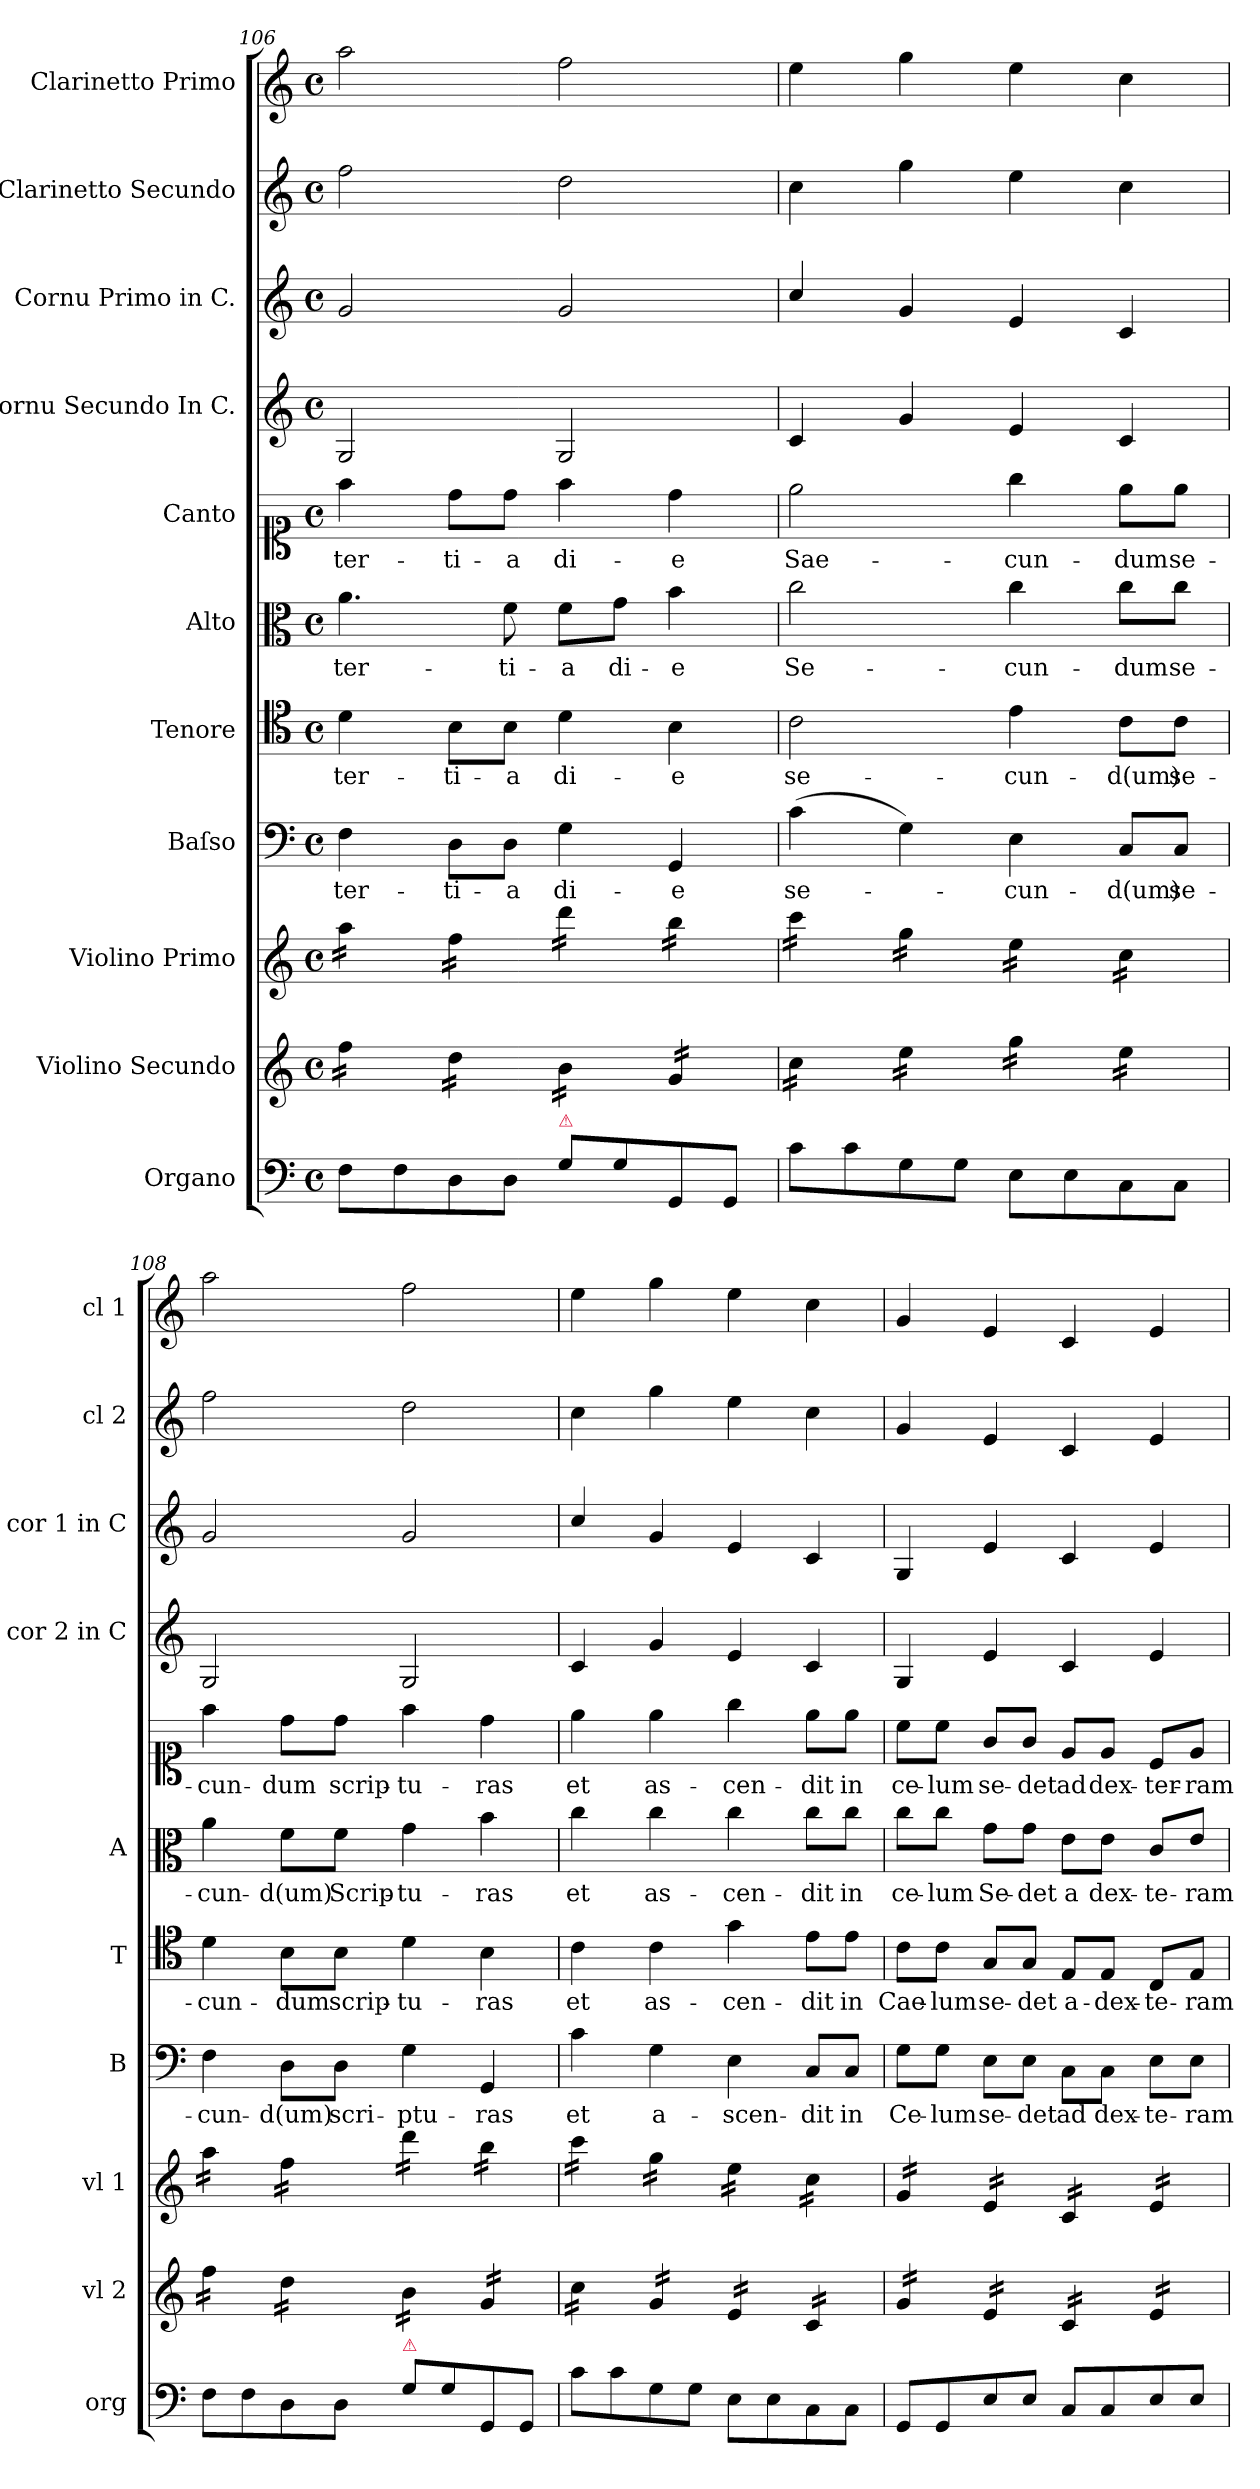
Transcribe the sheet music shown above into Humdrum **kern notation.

**kern	**kern	**kern	**kern	**text	**kern	**text	**kern	**text	**kern	**text	**kern	**kern	**kern	**kern
*part11	*part10	*part9	*part8	*part8	*part7	*part7	*part6	*part6	*part5	*part5	*part4	*part3	*part2	*part1
*staff11	*staff10	*staff9	*staff8	*staff8	*staff7	*staff7	*staff6	*staff6	*staff5	*staff5	*staff4	*staff3	*staff2	*staff1
*I"Organo	*I"Violino Secundo	*I"Violino Primo	*I"Baſso	*	*I"Tenore	*	*I"Alto	*	*I"Canto	*	*I"Cornu Secundo In C.	*I"Cornu Primo in C.	*I"Clarinetto Secundo	*I"Clarinetto Primo
*I'org	*I'vl 2	*I'vl 1	*I'B	*	*I'T	*	*I'A	*	*	*	*I'cor 2 in C	*I'cor 1 in C	*I'cl 2	*I'cl 1
*clefF4	*clefG2	*clefG2	*clefF4	*	*clefC4	*	*clefC3	*	*clefC1	*	*clefG2	*clefG2	*clefG2	*clefG2
*	*	*	*	*	*	*	*	*	*	*	*ITrd8c12	*ITrd8c12	*	*
*k[]	*k[]	*k[]	*k[]	*	*k[]	*	*k[]	*	*k[]	*	*k[]	*k[]	*k[]	*k[]
*C:	*C:	*C:	*C:	*	*C:	*	*C:	*	*C:	*	*C:	*C:	*C:	*C:
*M4/4	*M4/4	*M4/4	*M4/4	*	*M4/4	*	*M4/4	*	*M4/4	*	*M4/4	*M4/4	*M4/4	*M4/4
*met(c)	*met(c)	*met(c)	*met(c)	*	*met(c)	*	*met(c)	*	*met(c)	*	*met(c)	*met(c)	*met(c)	*met(c)
=106	=106	=106	=106	=106	=106	=106	=106	=106	=106	=106	=106	=106	=106	=106
*	*tremolo	*	*	*	*	*	*	*	*	*	*	*	*	*
*	*	*tremolo	*	*	*	*	*	*	*	*	*	*	*	*
8F\L	16ff\LL	16aa\LL	4F\	ter-	4d\	ter-	4.a\	ter-	4ff\	ter-	2GG/	2G/	2ff\	2aa\
.	16ff\	16aa\	.	.	.	.	.	.	.	.	.	.	.	.
8F\	16ff\	16aa\	.	.	.	.	.	.	.	.	.	.	.	.
.	16ff\JJ	16aa\JJ	.	.	.	.	.	.	.	.	.	.	.	.
8D\	16dd\LL	16ff\LL	8D\L	-ti-	8B\L	-ti-	.	.	8dd\L	-ti-	.	.	.	.
.	16dd\	16ff\	.	.	.	.	.	.	.	.	.	.	.	.
8D\J	16dd\	16ff\	8D\J	-a	8B\J	-a	8f\	-ti-	8dd\J	-a	.	.	.	.
.	16dd\JJ	16ff\JJ	.	.	.	.	.	.	.	.	.	.	.	.
!LO:TX:a:color=crimson:t=⚠	!	!	!	!	!	!	!	!	!	!	!	!	!	!
8G\L	16b\LL	16ddd\LL	4G\	di-	4d\	di-	8f\L	-a	4ff\	di-	2GG/	2G/	2dd\	2ff\
.	16b\	16ddd\	.	.	.	.	.	.	.	.	.	.	.	.
8G\	16b\	16ddd\	.	.	.	.	8g\J	di-	.	.	.	.	.	.
.	16b\JJ	16ddd\JJ	.	.	.	.	.	.	.	.	.	.	.	.
8GG/	16g/LL	16bb\LL	4GG/	-e	4B\	-e	4b\	-e	4dd\	-e	.	.	.	.
.	16g/	16bb\	.	.	.	.	.	.	.	.	.	.	.	.
8GG/J	16g/	16bb\	.	.	.	.	.	.	.	.	.	.	.	.
.	16g/JJ	16bb\JJ	.	.	.	.	.	.	.	.	.	.	.	.
=107	=107	=107	=107	=107	=107	=107	=107	=107	=107	=107	=107	=107	=107	=107
8c\L	16cc\LL	16ccc\LL	(4c\	se-	2c\	se-	2cc\	Se-	2ee\	Sae-	4C/	4c/	4cc\	4ee\
.	16cc\	16ccc\	.	.	.	.	.	.	.	.	.	.	.	.
8c\	16cc\	16ccc\	.	.	.	.	.	.	.	.	.	.	.	.
.	16cc\JJ	16ccc\JJ	.	.	.	.	.	.	.	.	.	.	.	.
8G\	16ee\LL	16gg\LL	4G\)	.	.	.	.	.	.	.	4G/	4G/	4gg\	4gg\
.	16ee\	16gg\	.	.	.	.	.	.	.	.	.	.	.	.
8G\J	16ee\	16gg\	.	.	.	.	.	.	.	.	.	.	.	.
.	16ee\JJ	16gg\JJ	.	.	.	.	.	.	.	.	.	.	.	.
8E\L	16gg\LL	16ee\LL	4E\	-cun-	4e\	-cun-	4cc\	-cun-	4gg\	-cun-	4E/	4E/	4ee\	4ee\
.	16gg\	16ee\	.	.	.	.	.	.	.	.	.	.	.	.
8E\	16gg\	16ee\	.	.	.	.	.	.	.	.	.	.	.	.
.	16gg\JJ	16ee\JJ	.	.	.	.	.	.	.	.	.	.	.	.
8C\	16ee\LL	16cc\LL	8C/L	-d(um)	8c\L	-d(um)	8cc\L	-dum	8ee\L	-dum	4C/	4C/	4cc\	4cc\
.	16ee\	16cc\	.	.	.	.	.	.	.	.	.	.	.	.
8C\J	16ee\	16cc\	8C/J	se-	8c\J	se-	8cc\J	se-	8ee\J	se-	.	.	.	.
.	16ee\JJ	16cc\JJ	.	.	.	.	.	.	.	.	.	.	.	.
=108	=108	=108	=108	=108	=108	=108	=108	=108	=108	=108	=108	=108	=108	=108
8F\L	16ff\LL	16aa\LL	4F\	-cun-	4d\	-cun-	4a\	-cun-	4ff\	-cun-	2GG/	2G/	2ff\	2aa\
.	16ff\	16aa\	.	.	.	.	.	.	.	.	.	.	.	.
8F\	16ff\	16aa\	.	.	.	.	.	.	.	.	.	.	.	.
.	16ff\JJ	16aa\JJ	.	.	.	.	.	.	.	.	.	.	.	.
8D\	16dd\LL	16ff\LL	8D\L	-d(um)	8B\L	-dum	8f\L	-d(um)	8dd\L	-dum	.	.	.	.
.	16dd\	16ff\	.	.	.	.	.	.	.	.	.	.	.	.
8D\J	16dd\	16ff\	8D\J	scri-	8B\J	scrip-	8f\J	Scrip-	8dd\J	scrip-	.	.	.	.
.	16dd\JJ	16ff\JJ	.	.	.	.	.	.	.	.	.	.	.	.
!LO:TX:a:color=crimson:t=⚠	!	!	!	!	!	!	!	!	!	!	!	!	!	!
8G\L	16b\LL	16ddd\LL	4G\	-ptu-	4d\	-tu-	4g\	-tu-	4ff\	-tu-	2GG/	2G/	2dd\	2ff\
.	16b\	16ddd\	.	.	.	.	.	.	.	.	.	.	.	.
8G\	16b\	16ddd\	.	.	.	.	.	.	.	.	.	.	.	.
.	16b\JJ	16ddd\JJ	.	.	.	.	.	.	.	.	.	.	.	.
8GG/	16g/LL	16bb\LL	4GG/	-ras	4B\	-ras	4b\	-ras	4dd\	-ras	.	.	.	.
.	16g/	16bb\	.	.	.	.	.	.	.	.	.	.	.	.
8GG/J	16g/	16bb\	.	.	.	.	.	.	.	.	.	.	.	.
.	16g/JJ	16bb\JJ	.	.	.	.	.	.	.	.	.	.	.	.
=109	=109	=109	=109	=109	=109	=109	=109	=109	=109	=109	=109	=109	=109	=109
8c\L	16cc\LL	16ccc\LL	4c\	et	4c\	et	4cc\	et	4ee\	et	4C/	4c/	4cc\	4ee\
.	16cc\	16ccc\	.	.	.	.	.	.	.	.	.	.	.	.
8c\	16cc\	16ccc\	.	.	.	.	.	.	.	.	.	.	.	.
.	16cc\JJ	16ccc\JJ	.	.	.	.	.	.	.	.	.	.	.	.
8G\	16g/LL	16gg\LL	4G\	a-	4c\	as-	4cc\	as-	4ee\	as-	4G/	4G/	4gg\	4gg\
.	16g/	16gg\	.	.	.	.	.	.	.	.	.	.	.	.
8G\J	16g/	16gg\	.	.	.	.	.	.	.	.	.	.	.	.
.	16g/JJ	16gg\JJ	.	.	.	.	.	.	.	.	.	.	.	.
8E\L	16e/LL	16ee\LL	4E\	-scen-	4g\	-cen-	4cc\	-cen-	4gg\	-cen-	4E/	4E/	4ee\	4ee\
.	16e/	16ee\	.	.	.	.	.	.	.	.	.	.	.	.
8E\	16e/	16ee\	.	.	.	.	.	.	.	.	.	.	.	.
.	16e/JJ	16ee\JJ	.	.	.	.	.	.	.	.	.	.	.	.
8C\	16c/LL	16cc\LL	8C/L	-dit	8e\L	-dit	8cc\L	-dit	8ee\L	-dit	4C/	4C/	4cc\	4cc\
.	16c/	16cc\	.	.	.	.	.	.	.	.	.	.	.	.
8C\J	16c/	16cc\	8C/J	in	8e\J	in	8cc\J	in	8ee\J	in	.	.	.	.
.	16c/JJ	16cc\JJ	.	.	.	.	.	.	.	.	.	.	.	.
=110	=110	=110	=110	=110	=110	=110	=110	=110	=110	=110	=110	=110	=110	=110
8GG/L	16g/LL	16g/LL	8G\L	Ce-	8c\L	Cae-	8cc\L	ce-	8cc\L	ce-	4GG/	4GG/	4g/	4g/
.	16g/	16g/	.	.	.	.	.	.	.	.	.	.	.	.
8GG/	16g/	16g/	8G\J	-lum	8c\J	-lum	8cc\J	-lum	8cc\J	-lum	.	.	.	.
.	16g/JJ	16g/JJ	.	.	.	.	.	.	.	.	.	.	.	.
8E/	16e/LL	16e/LL	8E\L	se-	8G/L	se-	8g\L	Se-	8g/L	se-	4E/	4E/	4e/	4e/
.	16e/	16e/	.	.	.	.	.	.	.	.	.	.	.	.
8E/J	16e/	16e/	8E\J	-det	8G/J	-det	8g\J	-det	8g/J	-det	.	.	.	.
.	16e/JJ	16e/JJ	.	.	.	.	.	.	.	.	.	.	.	.
8C/L	16c/LL	16c/LL	8C\L	ad	8E/L	a-	8e\L	a	8e/L	ad	4C/	4C/	4c/	4c/
.	16c/	16c/	.	.	.	.	.	.	.	.	.	.	.	.
8C/	16c/	16c/	8C\J	dex-	8E/J	-dex-	8e\J	dex-	8e/J	dex-	.	.	.	.
.	16c/JJ	16c/JJ	.	.	.	.	.	.	.	.	.	.	.	.
8E/	16e/LL	16e/LL	8E\L	-te-	8C/L	-te-	8c/L	-te-	8c/L	-ter-	4E/	4E/	4e/	4e/
.	16e/	16e/	.	.	.	.	.	.	.	.	.	.	.	.
8E/J	16e/	16e/	8E\J	-ram	8E/J	-ram	8e/J	-ram	8e/J	-ram	.	.	.	.
.	16e/JJ	16e/JJ	.	.	.	.	.	.	.	.	.	.	.	.
*	*	*Xtremolo	*	*	*	*	*	*	*	*	*	*	*	*
*	*Xtremolo	*	*	*	*	*	*	*	*	*	*	*	*	*
=	=	=	=	=	=	=	=	=	=	=	=	=	=	=
*-	*-	*-	*-	*-	*-	*-	*-	*-	*-	*-	*-	*-	*-	*-
